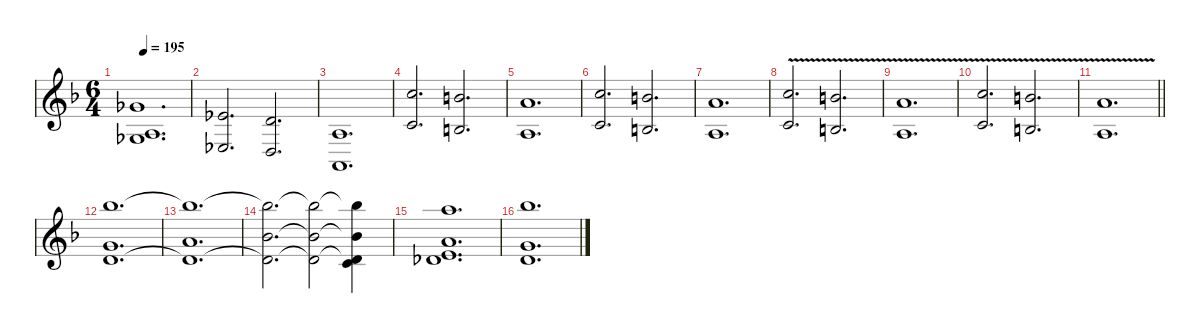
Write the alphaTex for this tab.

\defaultSystemsLayout 4
\hideDynamics
\bracketExtendMode nobrackets
\singleTrackTrackNamePolicy hidden
\multiTrackTrackNamePolicy hidden
\firstSystemTrackNameMode fullname
\firstSystemTrackNameOrientation horizontal
\otherSystemsTrackNameOrientation horizontal
\track ("Keyboards" "vln.") {defaultSystemsLayout 8 instrument stringensemble1}
\staff {score}
\tuning (D4 A3 F3 D3 A2 D2)
\ts (6 4)
\tempo 195
\clef g2
\ks dminor
(9.2{t acc b} 7.4{t acc forcenatural} 9.5{t acc b}).1{d dy pp beam Up} |
(10.3{acc b} 6.5{acc b}).2{d dy p beam Up} (9.3{acc forcenatural} 5.5{acc forcenatural}).2{d beam Up} |
(4.3{acc forcenatural} 0.5{acc forcenatural}).1{d beam Up} |
(10.1{acc forcenatural} 7.3{acc forcenatural}).2{d dy mp instrument churchorgan beam Up} (9.1{acc forcenatural} 6.3{acc forcenatural}).2{d beam Up} |
(7.1{acc forcenatural} 4.3{acc forcenatural}).1{d beam Up} |
(10.1{acc forcenatural} 7.3{acc forcenatural}).2{d beam Up} (9.1{acc forcenatural} 6.3{acc forcenatural}).2{d beam Up} |
(7.1{acc forcenatural} 4.3{acc forcenatural}).1{d beam Up} |
(10.1{v acc forcenatural} 7.3{v acc forcenatural}).2{d beam Up} (9.1{v acc forcenatural} 6.3{v acc forcenatural}).2{d beam Up} |
(7.1{v acc forcenatural} 4.3{v acc forcenatural}).1{d beam Up} |
(10.1{v acc forcenatural} 7.3{v acc forcenatural}).2{d beam Up} (9.1{v acc forcenatural} 6.3{v acc forcenatural}).2{d beam Up} |
\barLineRight lightlight
(7.1{v acc forcenatural} 4.3{v acc forcenatural}).1{d beam Up} |
(20.1{acc b} 5.2{acc forcenatural} 14.3{acc forcenatural}).1{d dy f instrument stringensemble1 beam Down} |
(20.1{t acc b} 5.2{t acc forcenatural} 16.3{acc forcenatural}).1{d beam Down} |
(20.1{t acc b} 5.2{t acc forcenatural} 17.3{acc b}).2{d beam Down} (17.3{t acc b} 20.1{t acc b} 5.2{t acc forcenatural}).2{beam Down} (20.1{t acc b} 5.2{t acc forcenatural} 17.3{t acc b} 15.5{acc forcenatural}).4{beam Down} |
(19.1{acc forcenatural} 7.2{acc forcenatural} 16.3{acc forcenatural} 16.5{acc b}).1{d beam Down} |
(20.1{acc b} 5.2{acc forcenatural} 14.3{acc forcenatural}).1{d beam Down}
